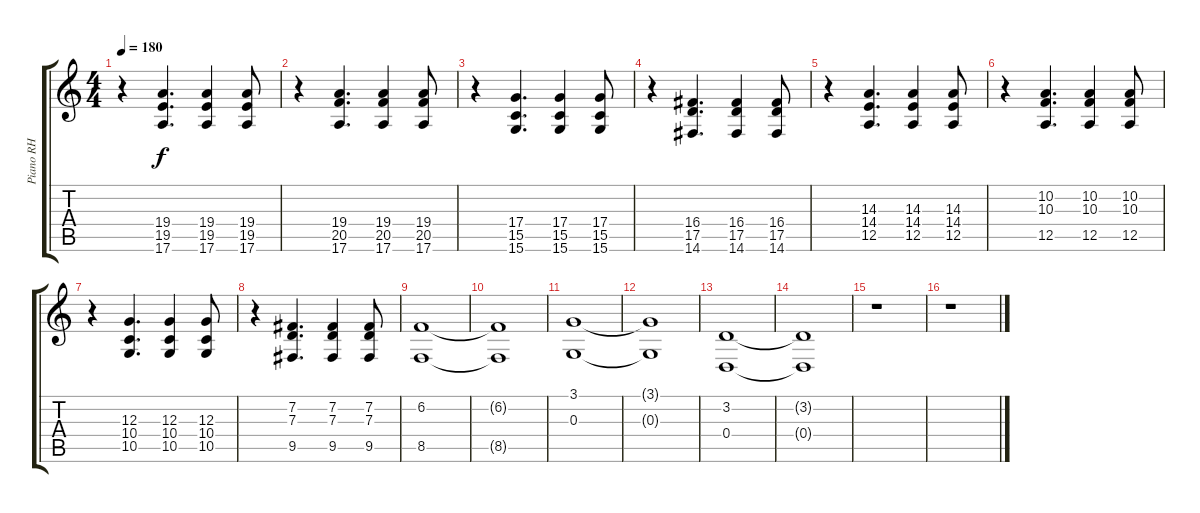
\track ("Piano RH" "Piano RH") {instrument acousticgrandpiano}
\staff {score tabs}
\tuning (E4 B3 G3 D3 A2 E2) {hide}
\ts (4 4)
\tempo 180
\clef g2
\ks c
r.4{dy f} (19.4 19.5 17.6).4{d} (19.4 19.5 17.6).4 (19.4 19.5 17.6).8 |
r.4 (19.4 20.5 17.6).4{d} (19.4 20.5 17.6).4 (19.4 20.5 17.6).8 |
r.4 (17.4 15.5 15.6).4{d} (17.4 15.5 15.6).4 (17.4 15.5 15.6).8 |
r.4 (16.4 17.5 14.6).4{d} (16.4 17.5 14.6).4 (16.4 17.5 14.6).8 |
r.4 (14.3 14.4 12.5).4{d} (14.3 14.4 12.5).4 (14.3 14.4 12.5).8 |
r.4 (10.2 10.3 12.5).4{d} (10.2 10.3 12.5).4 (10.2 10.3 12.5).8 |
r.4 (12.3 10.4 10.5).4{d} (12.3 10.4 10.5).4 (12.3 10.4 10.5).8 |
r.4 (7.2 7.3 9.5).4{d} (7.2 7.3 9.5).4 (7.2 7.3 9.5).8 |
(6.2 8.5).1 |
(6.2{t} 8.5{t}).1 |
(3.1 0.3).1 |
(3.1{t} 0.3{t}).1 |
(3.2 0.4).1 |
(3.2{t} 0.4{t}).1 |
r.1 |
r.1
